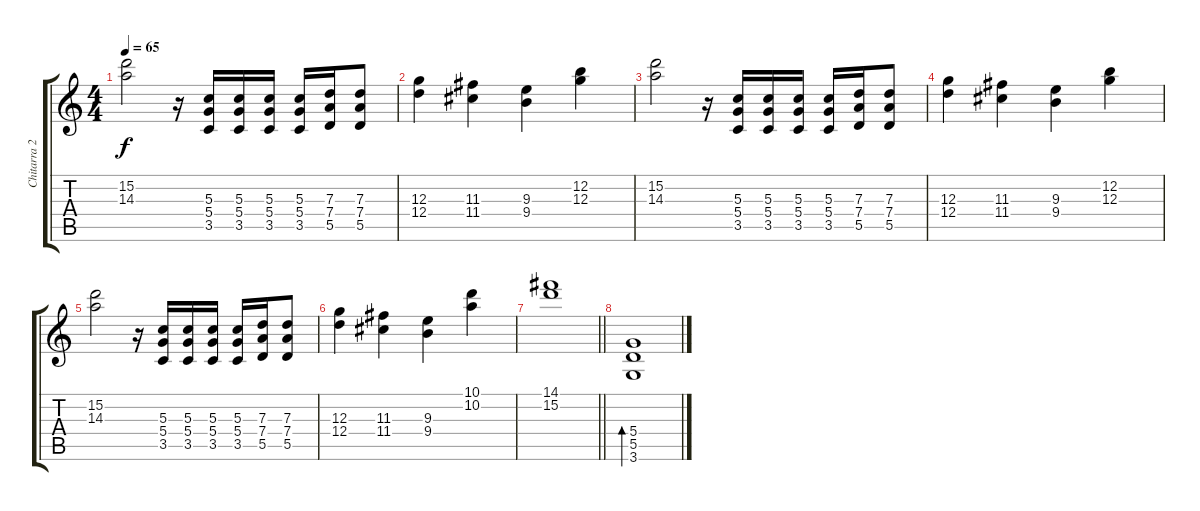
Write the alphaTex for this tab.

\track ("Chitarra 2" "Chitarra 2") {instrument electricguitarclean}
\staff {score tabs}
\tuning (E4 B3 G3 D3 A2 E2) {hide}
\ts (4 4)
\tempo 65
\clef g2
\ks c
(15.2 14.3).2{dy f} r.16 (5.3 5.4 3.5).16 (5.3 5.4 3.5).16 (5.3 5.4 3.5).16 (5.3 5.4 3.5).16 (7.3 7.4 5.5).16 (7.3 7.4 5.5).8 |
(12.3 12.4).4 (11.3 11.4).4 (9.3 9.4).4 (12.2 12.3).4 |
(15.2 14.3).2 r.16 (5.3 5.4 3.5).16 (5.3 5.4 3.5).16 (5.3 5.4 3.5).16 (5.3 5.4 3.5).16 (7.3 7.4 5.5).16 (7.3 7.4 5.5).8 |
(12.3 12.4).4 (11.3 11.4).4 (9.3 9.4).4 (12.2 12.3).4 |
(15.2 14.3).2 r.16 (5.3 5.4 3.5).16 (5.3 5.4 3.5).16 (5.3 5.4 3.5).16 (5.3 5.4 3.5).16 (7.3 7.4 5.5).16 (7.3 7.4 5.5).8 |
(12.3 12.4).4 (11.3 11.4).4 (9.3 9.4).4 (10.1 10.2).4 |
\barLineRight lightlight
(14.1 15.2).1 |
(5.4 5.5 3.6).1{bd 240}
